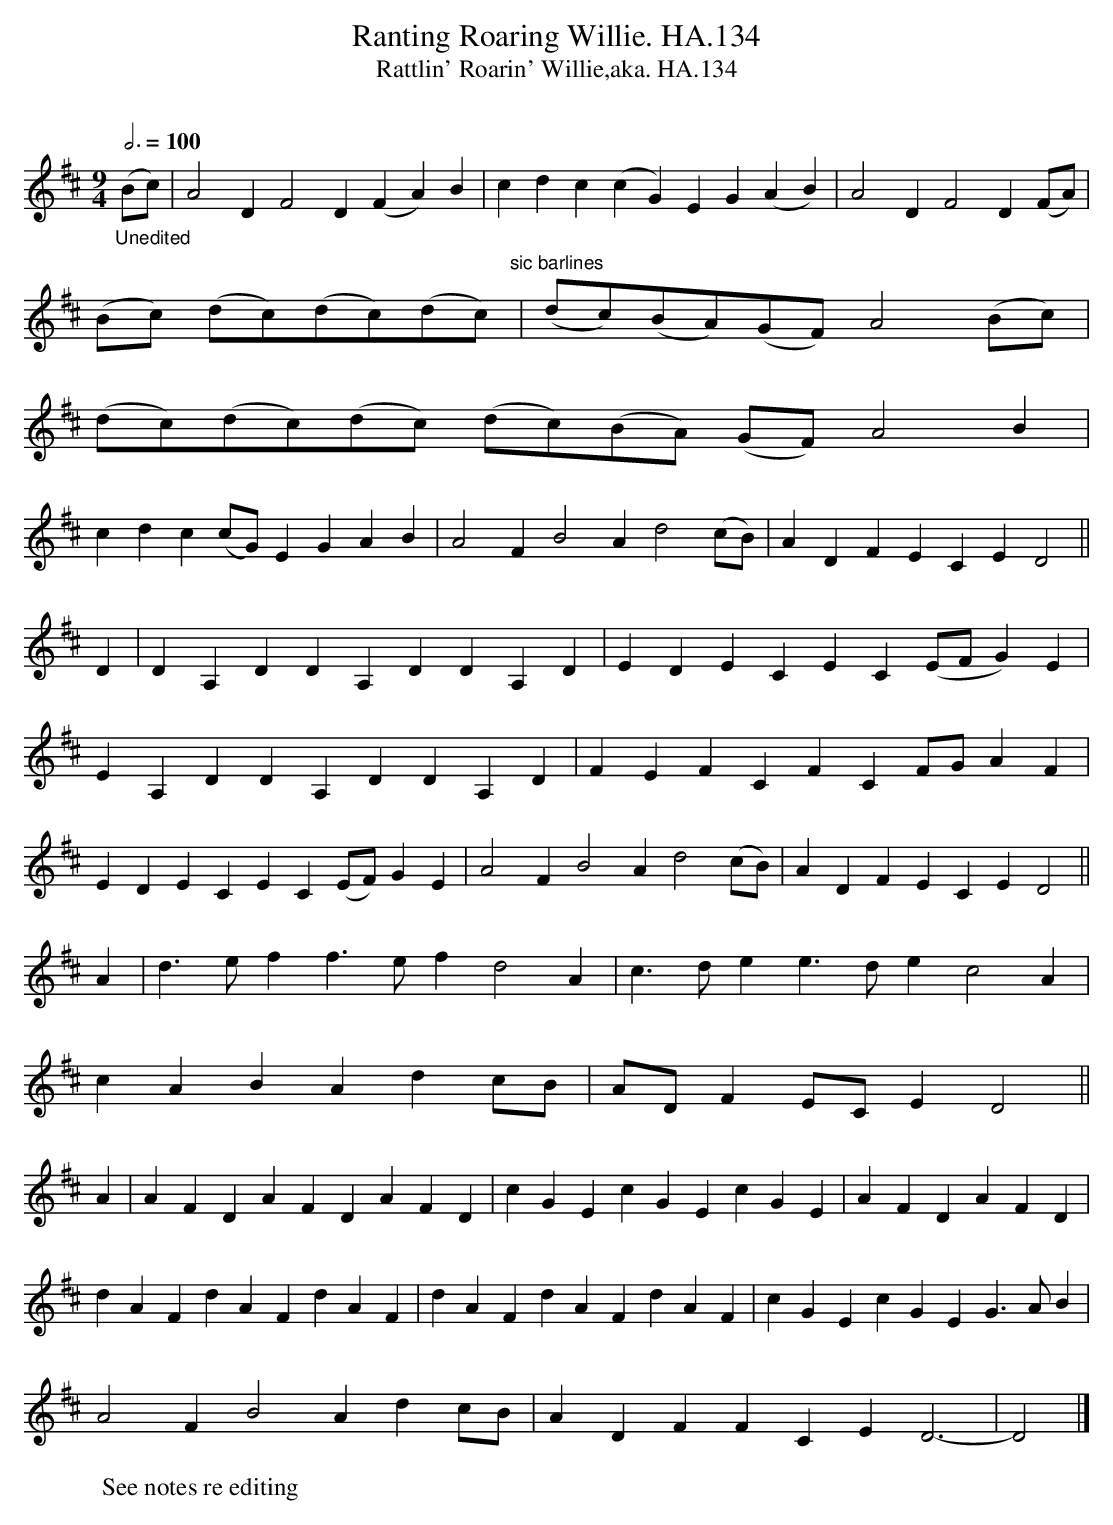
X:1
T:Ranting Roaring Willie. HA.134
T:Rattlin' Roarin' Willie,aka. HA.134
M:9/4
L:1/4
Q:3/4=100
O:
K:D
"_Unedited"(B/c/)|A2D F2D (FA)B|\
cdc (cG)EG(AB)|A2D F2D (F/A/) |
(B/c/) (d/c/)(d/c/)(d/c/)"^sic barlines"|(d/c/)(B/A/)(G/F/) A2(B/c/)|
(d/c/)(d/c/)(d/c/) (d/c/)(B/A/) (G/F/) A2B|
cdc (c/G/)E GAB|A2F B2A d2(c/B/)| ADF ECE D2||
D|DA,D DA,D DA,D|EDE CEC (E/F/G)E|
EA,D DA,D DA,D|FEF CFC F/G/AF|
EDE CEC (E/F/)GE|A2F B2A d2(c/B/)| ADF ECE D2||
A|d>ef f>ef d2A|c>de e>de c2A|
cAB Adc/B/|A/D/F E/C/ED2||
A|AFD AFD AFD|cGE cGE cGE|AFD AFD|
dAF dAF dAF|dAF dAF dAF|cGE cGE G>AB|
A2F B2A dc/B/| ADF FCE D3-|D2|]
W:See notes re editing
